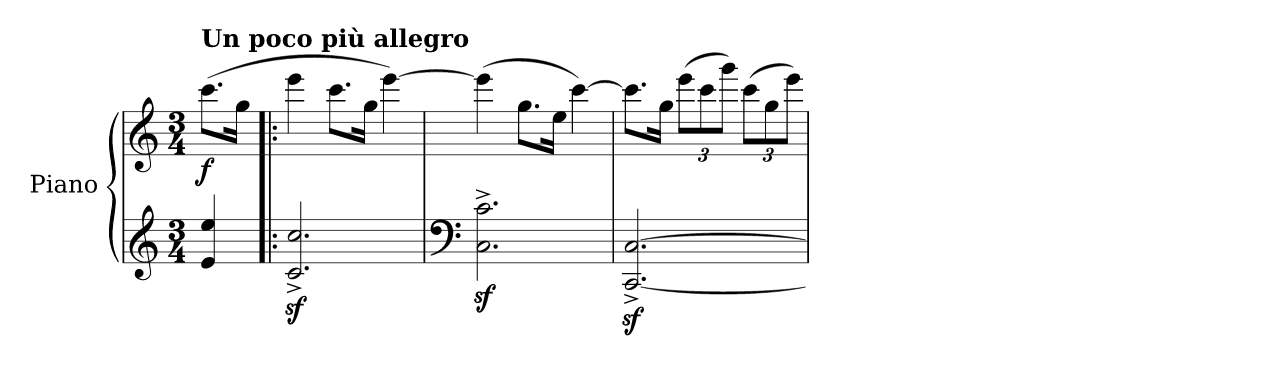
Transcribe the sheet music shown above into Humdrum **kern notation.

**kern	**kern	**dynam
*part1	*part1	*part1
*staff2	*staff1	*staff1/2
*I"Piano	*	*
*I'Pno.	*	*
!!LO:PB:g=z
*clefG2	*clefG2	*
*k[]	*k[]	*
*M3/4	*M3/4	*
=1	=1	=1
!	!LO:TX:a:B:t=Un poco più allegro	!
!	!	!LO:DY:b
4e/ 4ee/	(>8.ccc\L	f
.	16gg\Jk	.
=2!|:	=2!|:	=2!|:
2.c/z<^ 2.cc/z<^	4eee\	.
.	8.ccc\L	.
.	16gg\Jk	.
.	[4eee\)	.
=3	=3	=3
*clefF4	*	*
2.C\z<^ 2.c\z<^	(>4eee\]	.
.	8.gg\L	.
.	16ee\Jk	.
.	[4ccc\)	.
=4	=4	=4
[2.CC/z<^ [2.C/z<^	8.ccc\L]	.
.	16gg\Jk	.
*	*Xbrackettup	*
.	(>12eee\L	.
.	12ccc\	.
.	12ggg\J)	.
.	(>12ccc\L	.
.	12gg\	.
.	12eee\J)	.
=	=	=
*-	*-	*-
